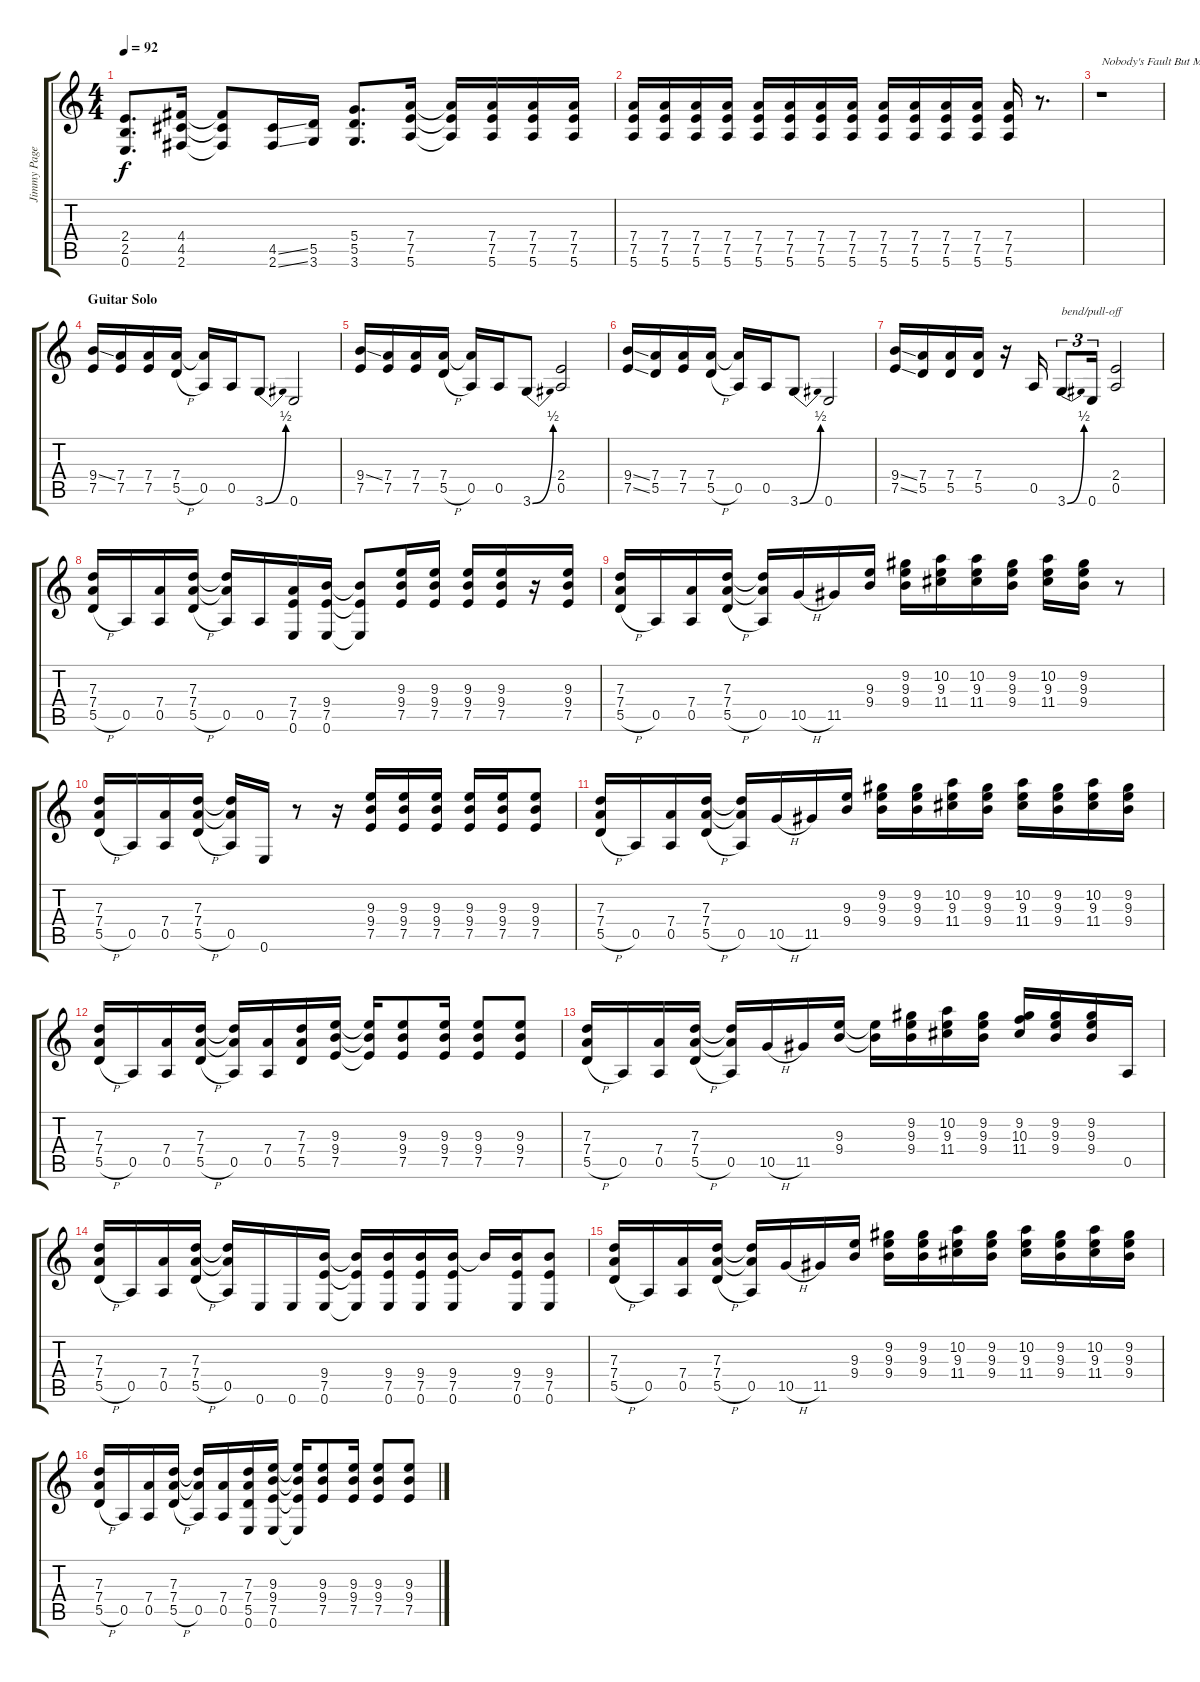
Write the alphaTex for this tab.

\track ("Jimmy Page 2" "Jimmy Page") {instrument distortionguitar}
\staff {score tabs}
\tuning (E4 B3 G3 D3 A2 E2) {hide}
\ts (4 4)
\tempo 92
\clef g2
\ks c
(2.4 2.5 0.6).8{d dy f} (4.4 4.5 2.6).16 (4.4{t} 4.5{t} 2.6{t}).8 (4.5{ss} 2.6{ss}).16 (5.5 3.6).16 (5.4 5.5 3.6).8{d} (7.4 7.5 5.6).16 (7.4{t} 7.5{t} 5.6{t}).16 (7.4 7.5 5.6).16 (7.4 7.5 5.6).16 (7.4 7.5 5.6).16 |
(7.4 7.5 5.6).16 (7.4 7.5 5.6).16 (7.4 7.5 5.6).16 (7.4 7.5 5.6).16 (7.4 7.5 5.6).16 (7.4 7.5 5.6).16 (7.4 7.5 5.6).16 (7.4 7.5 5.6).16 (7.4 7.5 5.6).16 (7.4 7.5 5.6).16 (7.4 7.5 5.6).16 (7.4 7.5 5.6).16 (7.4 7.5 5.6).16 r.8{d} |
r.1{txt "Nobody's Fault But Mine"} |
\section ("" "Guitar Solo")
(9.4{ss} 7.5).16 (7.4 7.5).16 (7.4 7.5).16 (7.4 5.5{h}).16 (7.4{t} 0.5).16 0.5.16 3.6{be (bend 0 0 60 2)}.8 0.6.2 |
(9.4{ss} 7.5).16 (7.4 7.5).16 (7.4 7.5).16 (7.4 5.5{h}).16 (7.4{t} 0.5).16 0.5.16 3.6{be (bend 0 0 60 2)}.8 (2.4 0.5).2 |
(9.4{ss} 7.5{ss}).16 (7.4 5.5).16 (7.4 7.5).16 (7.4 5.5{h}).16 (7.4{t} 0.5).16 0.5.16 3.6{be (bend 0 0 60 2)}.8 0.6.2 |
(9.4{ss} 7.5{ss}).16 (7.4 5.5).16 (7.4 5.5).16 (7.4 5.5).16 r.16 0.5.16 3.6{be (bend 0 0 60 2)}.8{tu (3 2) txt "bend/pull-off"} 0.6.16{tu (3 2)} (2.4 0.5).2 |
(7.3 7.4 5.5{h}).16 0.5.16 (7.4 0.5).16 (7.3 7.4 5.5{h}).16 (7.3{t} 7.4{t} 0.5).16 0.5.16 (7.4 7.5 0.6).16 (9.4 7.5 0.6).16 (9.4{t} 7.5{t} 0.6{t}).8 (9.3 9.4 7.5).16 (9.3 9.4 7.5).16 (9.3 9.4 7.5).16 (9.3 9.4 7.5).16 r.16 (9.3 9.4 7.5).16 |
(7.3 7.4 5.5{h}).16 0.5.16 (7.4 0.5).16 (7.3 7.4 5.5{h}).16 (7.3{t} 7.4{t} 0.5).16 10.5{h}.16 11.5.16 (9.3 9.4).16 (9.2 9.3 9.4).16 (10.2 9.3 11.4).16 (10.2 9.3 11.4).16 (9.2 9.3 9.4).16 (10.2 9.3 11.4).16 (9.2 9.3 9.4).16 r.8 |
(7.3 7.4 5.5{h}).16 0.5.16 (7.4 0.5).16 (7.3 7.4 5.5{h}).16 (7.3{t} 7.4{t} 0.5).16 0.6.16 r.8 r.16 (9.3 9.4 7.5).16 (9.3 9.4 7.5).16 (9.3 9.4 7.5).16 (9.3 9.4 7.5).16 (9.3 9.4 7.5).16 (9.3 9.4 7.5).8 |
(7.3 7.4 5.5{h}).16 0.5.16 (7.4 0.5).16 (7.3 7.4 5.5{h}).16 (7.3{t} 7.4{t} 0.5).16 10.5{h}.16 11.5.16 (9.3 9.4).16 (9.2 9.3 9.4).16 (9.2 9.3 9.4).16 (10.2 9.3 11.4).16 (9.2 9.3 9.4).16 (10.2 9.3 11.4).16 (9.2 9.3 9.4).16 (10.2 9.3 11.4).16 (9.2 9.3 9.4).16 |
(7.3 7.4 5.5{h}).16 0.5.16 (7.4 0.5).16 (7.3 7.4 5.5{h}).16 (7.3{t} 7.4{t} 0.5).16 (7.4 0.5).16 (7.3 7.4 5.5).16 (9.3 9.4 7.5).16 (9.3{t} 9.4{t} 7.5{t}).16 (9.3 9.4 7.5).8 (9.3 9.4 7.5).16 (9.3 9.4 7.5).8 (9.3 9.4 7.5).8 |
(7.3 7.4 5.5{h}).16 0.5.16 (7.4 0.5).16 (7.3 7.4 5.5{h}).16 (7.3{t} 7.4{t} 0.5).16 10.5{h}.16 11.5.16 (9.3 9.4).16 (9.3{t} 9.4{t}).16 (9.2 9.3 9.4).16 (10.2 9.3 11.4).16 (9.2 9.3 9.4).16 (9.2 10.3 11.4).16 (9.2 9.3 9.4).16 (9.2 9.3 9.4).16 0.5.16 |
(7.3 7.4 5.5{h}).16 0.5.16 (7.4 0.5).16 (7.3 7.4 5.5{h}).16 (7.3{t} 7.4{t} 0.5).16 0.6.16 0.6.16 (9.4 7.5 0.6).16 (9.4{t} 7.5{t} 0.6{t}).16 (9.4 7.5 0.6).16 (9.4 7.5 0.6).16 (9.4 7.5 0.6).16 9.4{t}.16 (9.4 7.5 0.6).16 (9.4 7.5 0.6).8 |
(7.3 7.4 5.5{h}).16 0.5.16 (7.4 0.5).16 (7.3 7.4 5.5{h}).16 (7.3{t} 7.4{t} 0.5).16 10.5{h}.16 11.5.16 (9.3 9.4).16 (9.2 9.3 9.4).16 (9.2 9.3 9.4).16 (10.2 9.3 11.4).16 (9.2 9.3 9.4).16 (10.2 9.3 11.4).16 (9.2 9.3 9.4).16 (10.2 9.3 11.4).16 (9.2 9.3 9.4).16 |
(7.3 7.4 5.5{h}).16 0.5.16 (7.4 0.5).16 (7.3 7.4 5.5{h}).16 (7.3{t} 7.4{t} 0.5).16 (7.4 0.5).16 (7.3 7.4 5.5 0.6).16 (9.3 9.4 7.5 0.6).16 (9.3{t} 9.4{t} 7.5{t} 0.6{t}).16 (9.3 9.4 7.5).8 (9.3 9.4 7.5).16 (9.3 9.4 7.5).8 (9.3 9.4 7.5).8
